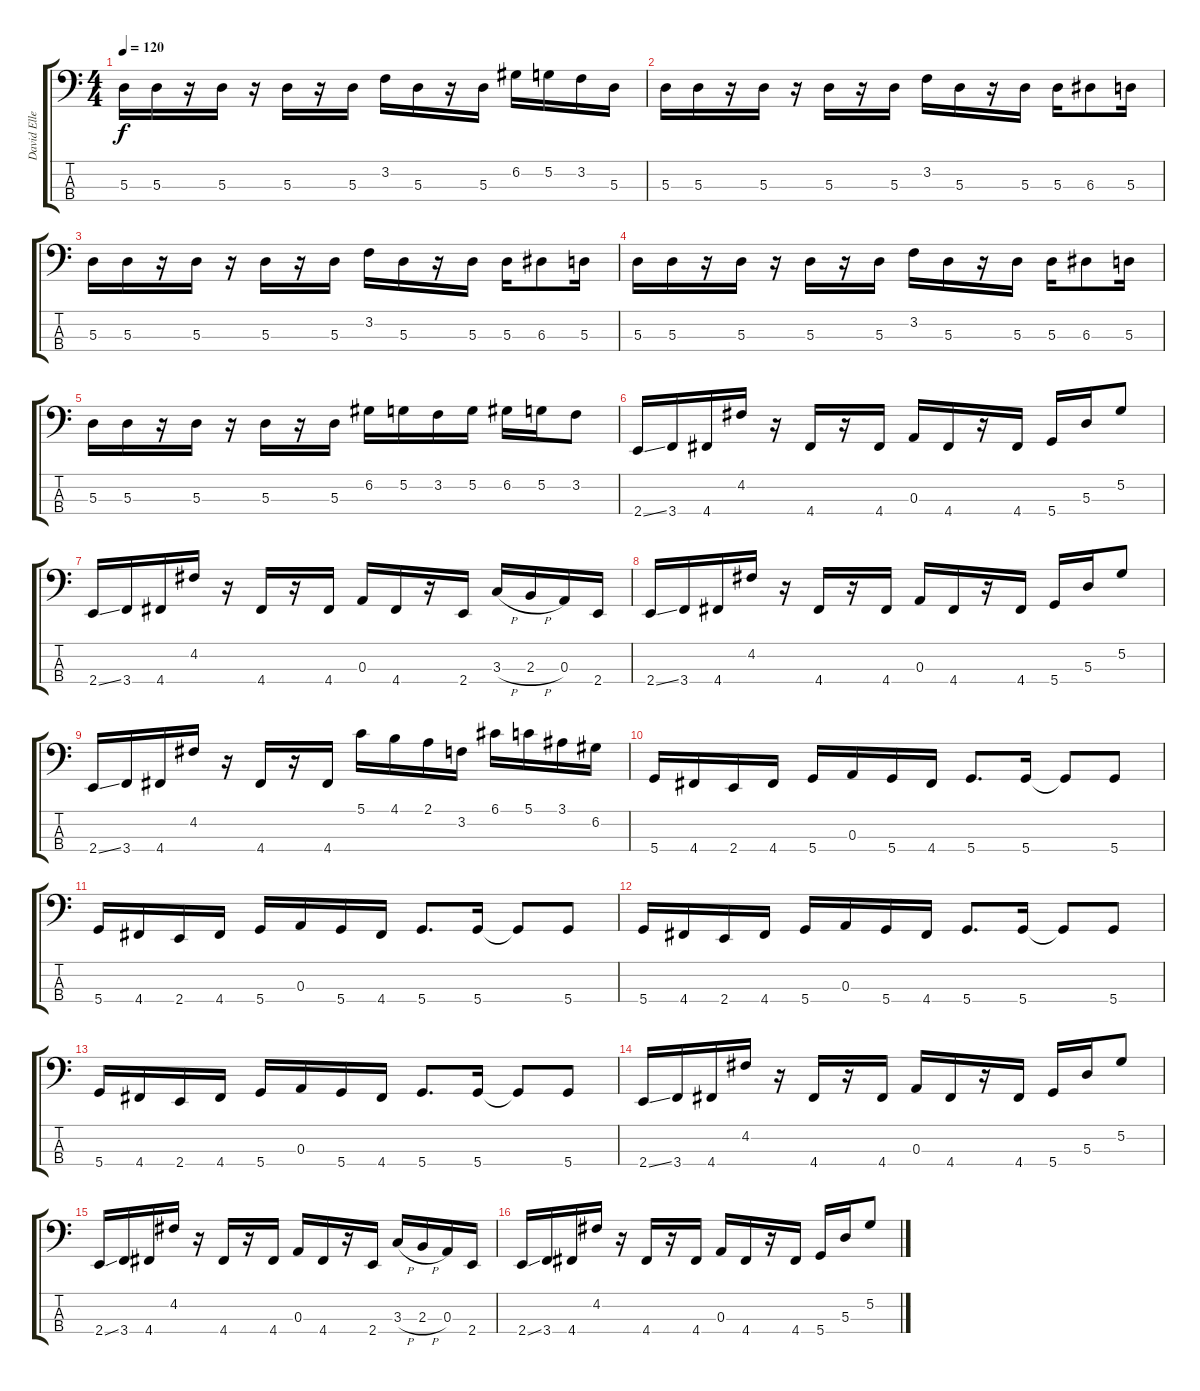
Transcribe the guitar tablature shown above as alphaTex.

\track ("David Ellefson" "David Elle") {instrument electricbasspick}
\staff {score tabs}
\tuning (G2 D2 A1 D1) {hide}
\ts (4 4)
\tempo 120
\clef f4
\ks c
5.3.16{dy f} 5.3.16 r.16 5.3.16 r.16 5.3.16 r.16 5.3.16 3.2.16 5.3.16 r.16 5.3.16 6.2.16 5.2.16 3.2.16 5.3.16 |
5.3.16 5.3.16 r.16 5.3.16 r.16 5.3.16 r.16 5.3.16 3.2.16 5.3.16 r.16 5.3.16 5.3.16 6.3.8 5.3.16 |
5.3.16 5.3.16 r.16 5.3.16 r.16 5.3.16 r.16 5.3.16 3.2.16 5.3.16 r.16 5.3.16 5.3.16 6.3.8 5.3.16 |
5.3.16 5.3.16 r.16 5.3.16 r.16 5.3.16 r.16 5.3.16 3.2.16 5.3.16 r.16 5.3.16 5.3.16 6.3.8 5.3.16 |
5.3.16 5.3.16 r.16 5.3.16 r.16 5.3.16 r.16 5.3.16 6.2.16 5.2.16 3.2.16 5.2.16 6.2.16 5.2.16 3.2.8 |
2.4{ss}.16 3.4.16 4.4.16 4.2.16 r.16 4.4.16 r.16 4.4.16 0.3.16 4.4.16 r.16 4.4.16 5.4.16 5.3.16 5.2.8 |
2.4{ss}.16 3.4.16 4.4.16 4.2.16 r.16 4.4.16 r.16 4.4.16 0.3.16 4.4.16 r.16 2.4.16 3.3{h}.16 2.3{h}.16 0.3.16 2.4.16 |
2.4{ss}.16 3.4.16 4.4.16 4.2.16 r.16 4.4.16 r.16 4.4.16 0.3.16 4.4.16 r.16 4.4.16 5.4.16 5.3.16 5.2.8 |
2.4{ss}.16 3.4.16 4.4.16 4.2.16 r.16 4.4.16 r.16 4.4.16 5.1.16 4.1.16 2.1.16 3.2.16 6.1.16 5.1.16 3.1.16 6.2.16 |
5.4.16 4.4.16 2.4.16 4.4.16 5.4.16 0.3.16 5.4.16 4.4.16 5.4.8{d} 5.4.16 5.4{t}.8 5.4.8 |
5.4.16 4.4.16 2.4.16 4.4.16 5.4.16 0.3.16 5.4.16 4.4.16 5.4.8{d} 5.4.16 5.4{t}.8 5.4.8 |
5.4.16 4.4.16 2.4.16 4.4.16 5.4.16 0.3.16 5.4.16 4.4.16 5.4.8{d} 5.4.16 5.4{t}.8 5.4.8 |
5.4.16 4.4.16 2.4.16 4.4.16 5.4.16 0.3.16 5.4.16 4.4.16 5.4.8{d} 5.4.16 5.4{t}.8 5.4.8 |
2.4{ss}.16 3.4.16 4.4.16 4.2.16 r.16 4.4.16 r.16 4.4.16 0.3.16 4.4.16 r.16 4.4.16 5.4.16 5.3.16 5.2.8 |
2.4{ss}.16 3.4.16 4.4.16 4.2.16 r.16 4.4.16 r.16 4.4.16 0.3.16 4.4.16 r.16 2.4.16 3.3{h}.16 2.3{h}.16 0.3.16 2.4.16 |
2.4{ss}.16 3.4.16 4.4.16 4.2.16 r.16 4.4.16 r.16 4.4.16 0.3.16 4.4.16 r.16 4.4.16 5.4.16 5.3.16 5.2.8
